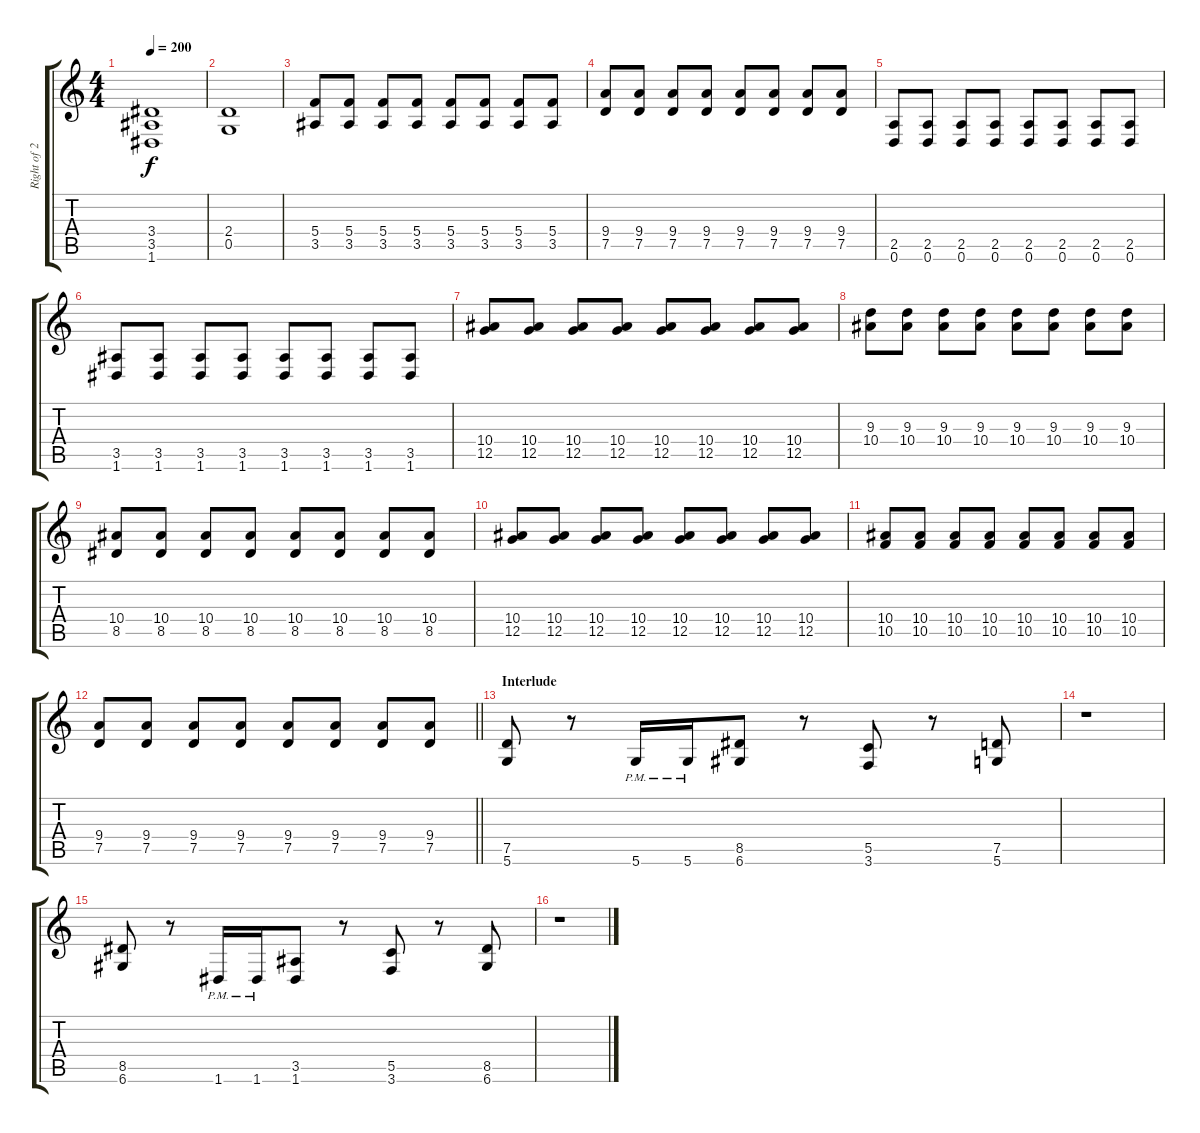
\track ("Right of 2A" "Right of 2") {instrument overdrivenguitar}
\staff {score tabs}
\tuning (D4 A3 F3 C3 G2 D2) {hide}
\ts (4 4)
\tempo 200
\clef g2
\ks c
(3.4 3.5 1.6).1{dy f} |
(2.4 0.5).1 |
(5.4 3.5).8 (5.4 3.5).8 (5.4 3.5).8 (5.4 3.5).8 (5.4 3.5).8 (5.4 3.5).8 (5.4 3.5).8 (5.4 3.5).8 |
(9.4 7.5).8 (9.4 7.5).8 (9.4 7.5).8 (9.4 7.5).8 (9.4 7.5).8 (9.4 7.5).8 (9.4 7.5).8 (9.4 7.5).8 |
(2.5 0.6).8 (2.5 0.6).8 (2.5 0.6).8 (2.5 0.6).8 (2.5 0.6).8 (2.5 0.6).8 (2.5 0.6).8 (2.5 0.6).8 |
(3.5 1.6).8 (3.5 1.6).8 (3.5 1.6).8 (3.5 1.6).8 (3.5 1.6).8 (3.5 1.6).8 (3.5 1.6).8 (3.5 1.6).8 |
(10.4 12.5).8 (10.4 12.5).8 (10.4 12.5).8 (10.4 12.5).8 (10.4 12.5).8 (10.4 12.5).8 (10.4 12.5).8 (10.4 12.5).8 |
(9.3 10.4).8 (9.3 10.4).8 (9.3 10.4).8 (9.3 10.4).8 (9.3 10.4).8 (9.3 10.4).8 (9.3 10.4).8 (9.3 10.4).8 |
(10.4 8.5).8 (10.4 8.5).8 (10.4 8.5).8 (10.4 8.5).8 (10.4 8.5).8 (10.4 8.5).8 (10.4 8.5).8 (10.4 8.5).8 |
(10.4 12.5).8 (10.4 12.5).8 (10.4 12.5).8 (10.4 12.5).8 (10.4 12.5).8 (10.4 12.5).8 (10.4 12.5).8 (10.4 12.5).8 |
(10.4 10.5).8 (10.4 10.5).8 (10.4 10.5).8 (10.4 10.5).8 (10.4 10.5).8 (10.4 10.5).8 (10.4 10.5).8 (10.4 10.5).8 |
\barLineRight lightlight
(9.4 7.5).8 (9.4 7.5).8 (9.4 7.5).8 (9.4 7.5).8 (9.4 7.5).8 (9.4 7.5).8 (9.4 7.5).8 (9.4 7.5).8 |
\section ("" "Interlude")
(7.5 5.6).8 r.8 5.6{pm}.16 5.6{pm}.16 (8.5 6.6).8 r.8 (5.5 3.6).8 r.8 (7.5 5.6).8 |
r.1 |
(8.5 6.6).8 r.8 1.6{pm}.16 1.6{pm}.16 (3.5 1.6).8 r.8 (5.5 3.6).8 r.8 (8.5 6.6).8 |
r.1
